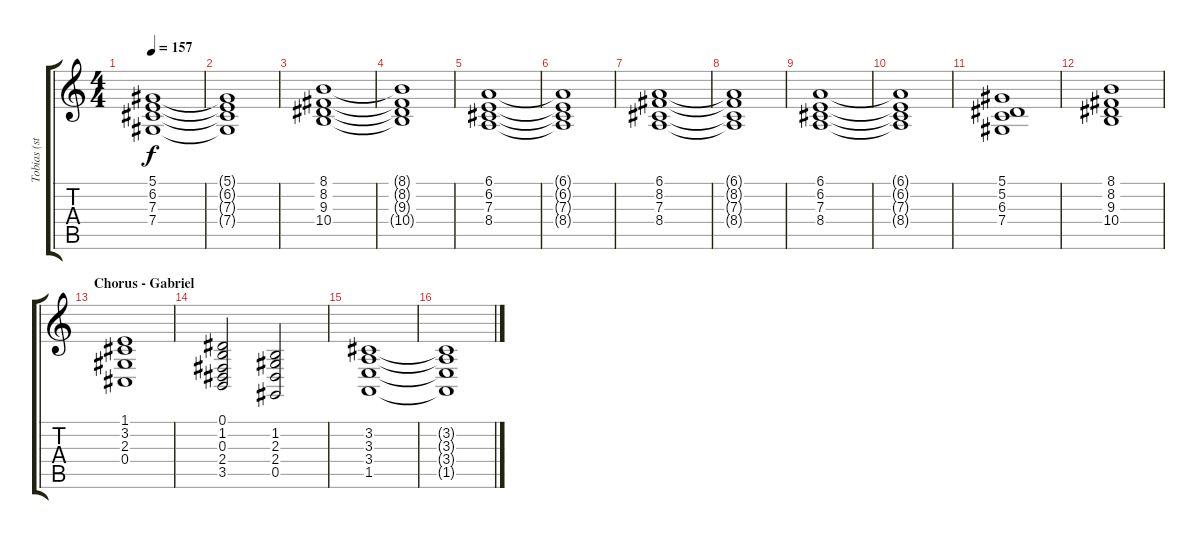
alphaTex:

\track ("Tobias (strings)" "Tobias (st") {instrument synthstrings1}
\staff {score tabs}
\tuning (Eb4 Bb3 Gb3 Db3 Ab2 Eb2) {hide}
\ts (4 4)
\tempo 157
\clef g2
\ks c
(5.1 6.2 7.3 7.4).1{dy f} |
(5.1{t} 6.2{t} 7.3{t} 7.4{t}).1 |
(8.1 8.2 9.3 10.4).1 |
(8.1{t} 8.2{t} 9.3{t} 10.4{t}).1 |
(6.1 6.2 7.3 8.4).1 |
(6.1{t} 6.2{t} 7.3{t} 8.4{t}).1 |
(6.1 8.2 7.3 8.4).1 |
(6.1{t} 8.2{t} 7.3{t} 8.4{t}).1 |
(6.1 6.2 7.3 8.4).1 |
(6.1{t} 6.2{t} 7.3{t} 8.4{t}).1 |
(5.1 5.2 6.3 7.4).1 |
(8.1 8.2 9.3 10.4).1 |
\section ("" "Chorus - Gabriel")
(1.1 3.2 2.3 0.4).1 |
(0.1 1.2 0.3 2.4 3.5).2 (1.2 2.3 2.4 0.5).2 |
(3.2 3.3 3.4 1.5).1 |
(3.2{t} 3.3{t} 3.4{t} 1.5{t}).1
